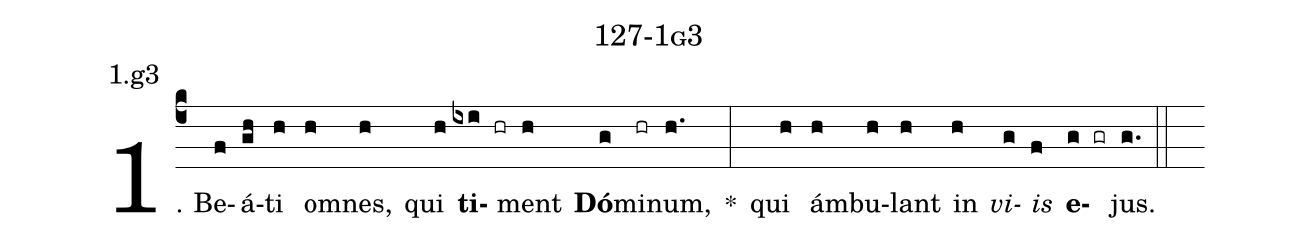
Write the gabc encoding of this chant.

name: 127-1g3;
annotation: 1.g3;
%%
(c4)1. Be(f)á(gh)ti(h) om(h)nes,(h) qui(h) <b>ti</b>(ixi hr)ment(h) <b>Dó</b>(g)mi(hr)num,(h.) *(:) qui(h) ám(h)bu(h)lant(h) in(h) <i>vi</i>(g)<i>is</i>(f) <b>e</b>(g gr)jus.(g.) (::)
